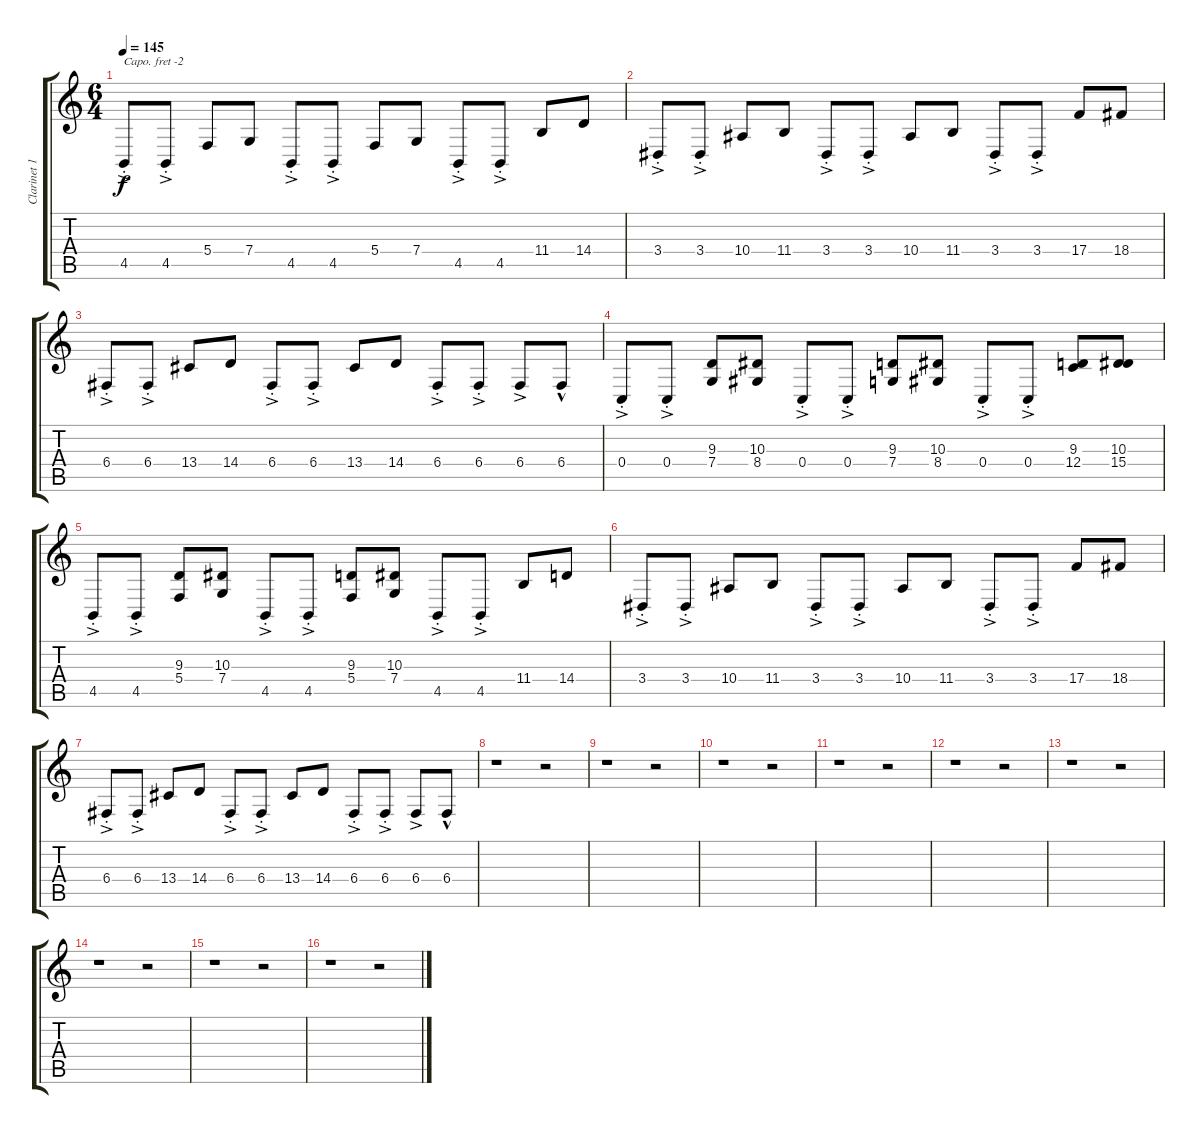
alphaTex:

\track ("Clarinet 1" "Clarinet 1") {instrument clarinet}
\staff {score tabs}
\capo -2
\tuning (E4 B3 G3 D3 A2 D2) {hide}
\ts (6 4)
\tempo 145
\clef g2
\ks c
4.5{ac st}.8{dy f} 4.5{ac st}.8 5.4.8 7.4.8 4.5{ac st}.8 4.5{ac st}.8 5.4.8 7.4.8 4.5{ac st}.8 4.5{ac st}.8 11.4.8 14.4.8 |
3.4{ac st}.8 3.4{ac st}.8 10.4.8 11.4.8 3.4{ac st}.8 3.4{ac st}.8 10.4.8 11.4.8 3.4{ac st}.8 3.4{ac st}.8 17.4.8 18.4.8 |
6.4{ac st}.8 6.4{ac st}.8 13.4.8 14.4.8 6.4{ac st}.8 6.4{ac st}.8 13.4.8 14.4.8 6.4{ac st}.8 6.4{ac st}.8 6.4{ac}.8 6.4{hac}.8 |
0.4{ac st}.8 0.4{ac st}.8 (9.3 7.4).8 (10.3 8.4).8 0.4{ac st}.8 0.4{ac st}.8 (9.3 7.4).8 (10.3 8.4).8 0.4{ac st}.8 0.4{ac st}.8 (9.3 12.4).8 (10.3 15.4).8 |
4.5{ac st}.8 4.5{ac st}.8 (9.3 5.4).8 (10.3 7.4).8 4.5{ac st}.8 4.5{ac st}.8 (9.3 5.4).8 (10.3 7.4).8 4.5{ac st}.8 4.5{ac st}.8 11.4.8 14.4.8 |
3.4{ac st}.8 3.4{ac st}.8 10.4.8 11.4.8 3.4{ac st}.8 3.4{ac st}.8 10.4.8 11.4.8 3.4{ac st}.8 3.4{ac st}.8 17.4.8 18.4.8 |
6.4{ac st}.8 6.4{ac st}.8 13.4.8 14.4.8 6.4{ac st}.8 6.4{ac st}.8 13.4.8 14.4.8 6.4{ac st}.8 6.4{ac st}.8 6.4{ac}.8 6.4{hac}.8 |
r.1 r.2 |
r.1 r.2 |
r.1 r.2 |
r.1 r.2 |
r.1 r.2 |
r.1 r.2 |
r.1 r.2 |
r.1 r.2 |
r.1 r.2
